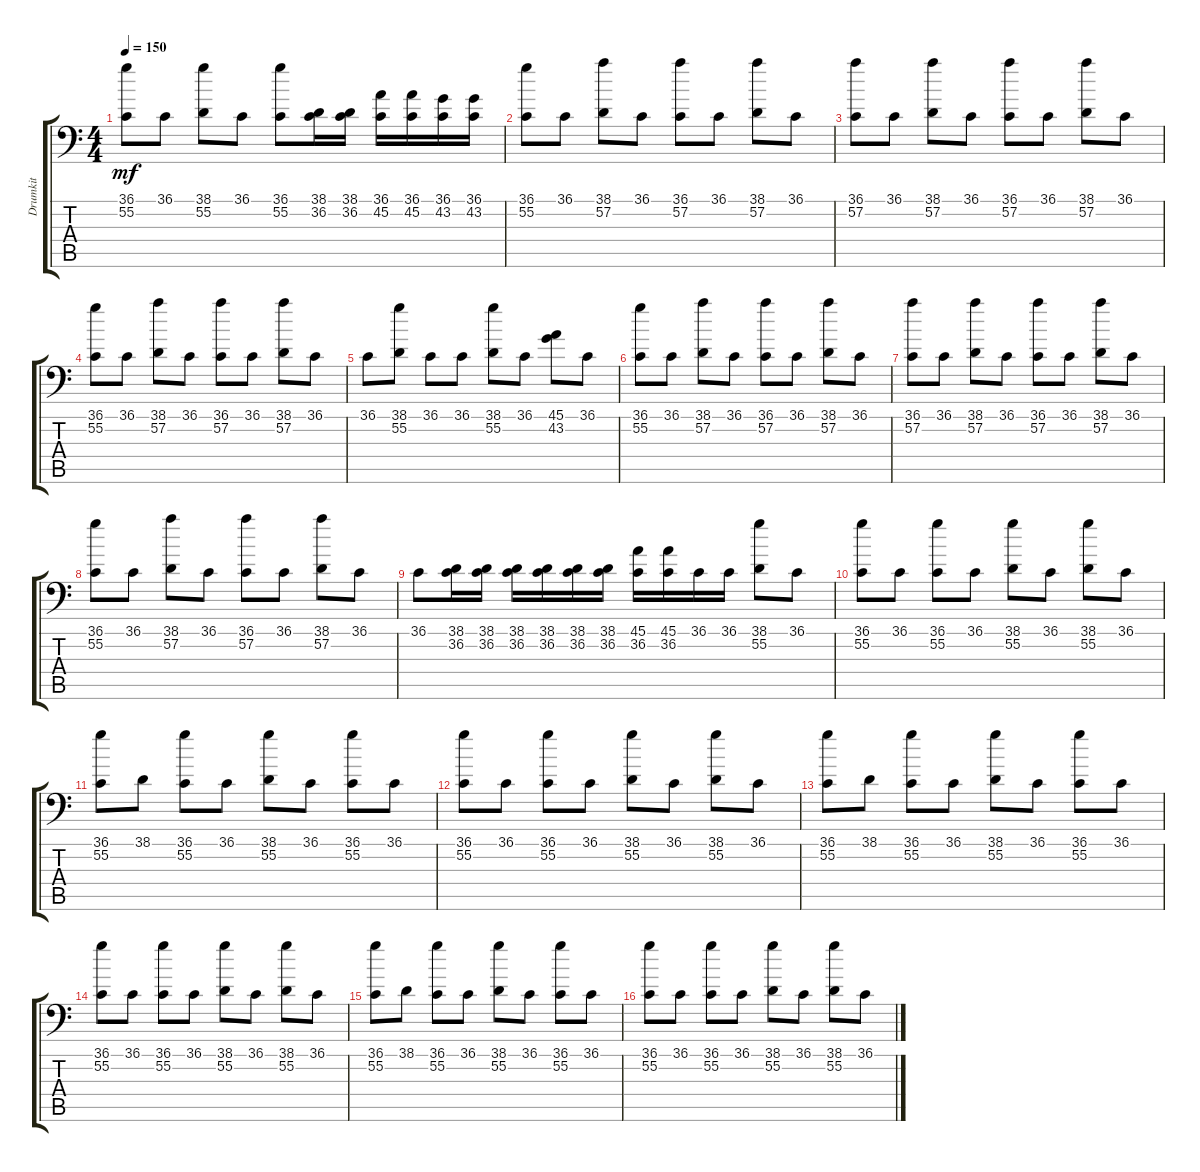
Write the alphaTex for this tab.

\track ("Drumkit" "Drumkit") {instrument acousticgrandpiano}
\staff {score tabs}
\tuning (C-1 C-1 C-1 C-1 C-1 C-1) {hide}
\ts (4 4)
\tempo 150
\clef f4
\ks c
(36.1 55.2).8{dy mf} 36.1.8 (38.1 55.2).8 36.1.8 (36.1 55.2).8 (38.1 36.2).16 (38.1 36.2).16 (36.1 45.2).16 (36.1 45.2).16 (36.1 43.2).16 (36.1 43.2).16 |
(36.1 55.2).8 36.1.8 (38.1 57.2).8 36.1.8 (36.1 57.2).8 36.1.8 (38.1 57.2).8 36.1.8 |
(36.1 57.2).8 36.1.8 (38.1 57.2).8 36.1.8 (36.1 57.2).8 36.1.8 (38.1 57.2).8 36.1.8 |
(36.1 55.2).8 36.1.8 (38.1 57.2).8 36.1.8 (36.1 57.2).8 36.1.8 (38.1 57.2).8 36.1.8 |
36.1.8 (38.1 55.2).8 36.1.8 36.1.8 (38.1 55.2).8 36.1.8 (45.1 43.2).8 36.1.8 |
(36.1 55.2).8 36.1.8 (38.1 57.2).8 36.1.8 (36.1 57.2).8 36.1.8 (38.1 57.2).8 36.1.8 |
(36.1 57.2).8 36.1.8 (38.1 57.2).8 36.1.8 (36.1 57.2).8 36.1.8 (38.1 57.2).8 36.1.8 |
(36.1 55.2).8 36.1.8 (38.1 57.2).8 36.1.8 (36.1 57.2).8 36.1.8 (38.1 57.2).8 36.1.8 |
36.1.8 (38.1 36.2).16 (38.1 36.2).16 (38.1 36.2).16 (38.1 36.2).16 (38.1 36.2).16 (38.1 36.2).16 (45.1 36.2).16 (45.1 36.2).16 36.1.16 36.1.16 (38.1 55.2).8 36.1.8 |
(36.1 55.2).8 36.1.8 (36.1 55.2).8 36.1.8 (38.1 55.2).8 36.1.8 (38.1 55.2).8 36.1.8 |
(36.1 55.2).8 38.1.8 (36.1 55.2).8 36.1.8 (38.1 55.2).8 36.1.8 (36.1 55.2).8 36.1.8 |
(36.1 55.2).8 36.1.8 (36.1 55.2).8 36.1.8 (38.1 55.2).8 36.1.8 (38.1 55.2).8 36.1.8 |
(36.1 55.2).8 38.1.8 (36.1 55.2).8 36.1.8 (38.1 55.2).8 36.1.8 (36.1 55.2).8 36.1.8 |
(36.1 55.2).8 36.1.8 (36.1 55.2).8 36.1.8 (38.1 55.2).8 36.1.8 (38.1 55.2).8 36.1.8 |
(36.1 55.2).8 38.1.8 (36.1 55.2).8 36.1.8 (38.1 55.2).8 36.1.8 (36.1 55.2).8 36.1.8 |
(36.1 55.2).8 36.1.8 (36.1 55.2).8 36.1.8 (38.1 55.2).8 36.1.8 (38.1 55.2).8 36.1.8
